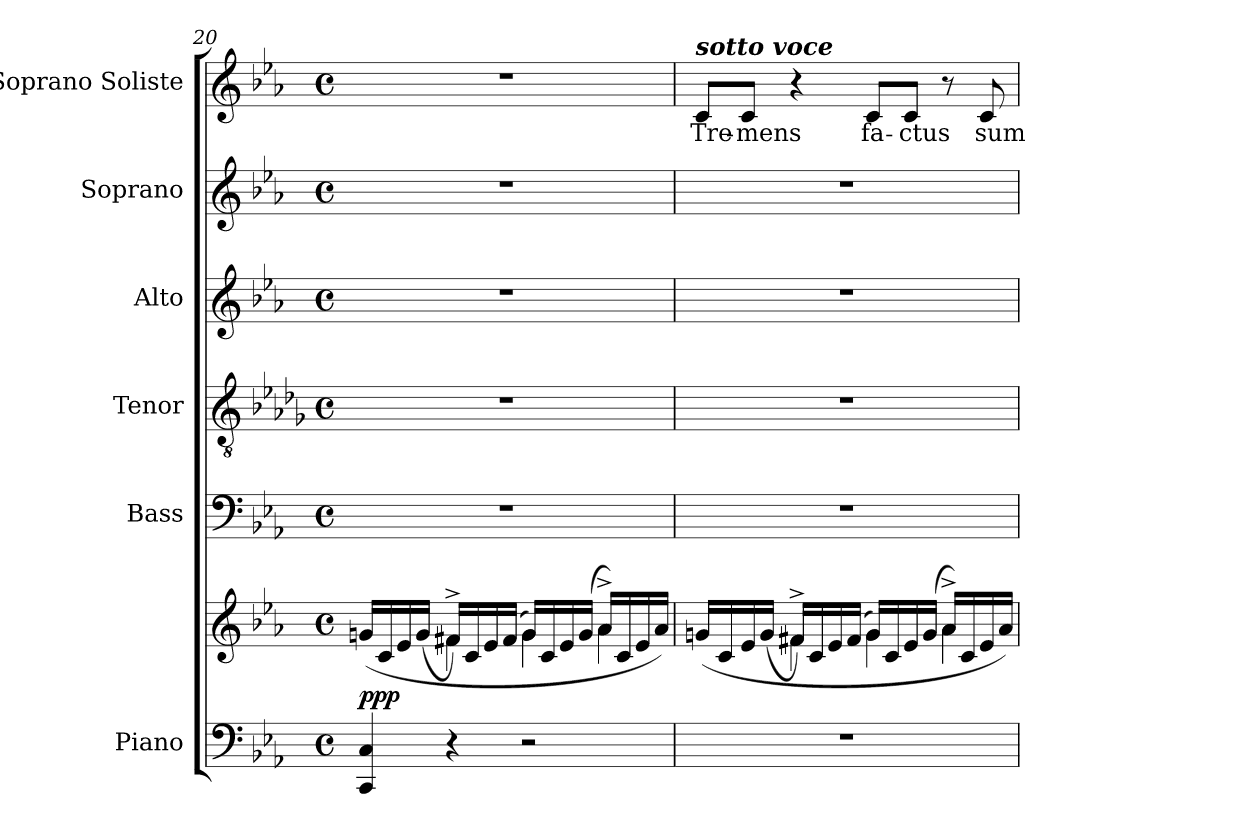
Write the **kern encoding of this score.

**kern	**kern	**dynam	**kern	**kern	**kern	**kern	**kern	**text
*part6	*part6	*part6	*part5	*part4	*part3	*part2	*part1	*part1
*staff7	*staff6	*staff6/7	*staff5	*staff4	*staff3	*staff2	*staff1	*staff1
*I"Piano	*	*	*I"Bass	*I"Tenor	*I"Alto	*I"Soprano	*I"Soprano Soliste	*
*I'Pno.	*	*	*I'B.	*I'T.	*I'A.	*I'S.	*	*
*clefF4	*clefG2	*	*clefF4	*clefGv2	*clefG2	*clefG2	*clefG2	*
*	*	*	*	*ITrd8c14	*	*	*	*
*k[b-e-a-]	*k[b-e-a-]	*	*k[b-e-a-]	*k[b-e-a-d-g-]	*k[b-e-a-]	*k[b-e-a-]	*k[b-e-a-]	*
*M4/4	*M4/4	*	*M4/4	*M4/4	*M4/4	*M4/4	*M4/4	*
*met(c)	*met(c)	*	*met(c)	*met(c)	*met(c)	*met(c)	*met(c)	*
=20	=20	=20	=20	=20	=20	=20	=20	=20
*	*^	*	*	*	*	*	*	*
!	!	!	!LO:DY:a=2	!	!	!	!	!	!
4CC/ 4C/	(16gn/LL	4ryy	ppp	1r	1r	1r	1r	1r	.
.	16c/	.	.	.	.	.	.	.	.
.	16e-/	.	.	.	.	.	.	.	.
.	(16g/JJ	.	.	.	.	.	.	.	.
4r	16f#X^/LL)	4f#\	.	.	.	.	.	.	.
.	16c/	.	.	.	.	.	.	.	.
.	16e-/	.	.	.	.	.	.	.	.
.	(16f#/JJ	.	.	.	.	.	.	.	.
2r	16g/LL)	4g\	.	.	.	.	.	.	.
.	16c/	.	.	.	.	.	.	.	.
.	16e-/	.	.	.	.	.	.	.	.
.	(16g/JJ	.	.	.	.	.	.	.	.
.	16a-^/LL)	4a-\	.	.	.	.	.	.	.
.	16c/	.	.	.	.	.	.	.	.
.	16e-/	.	.	.	.	.	.	.	.
.	16a-/JJ)	.	.	.	.	.	.	.	.
=21	=21	=21	=21	=21	=21	=21	=21	=21	=21
!	!	!	!	!	!	!	!	!LO:TX:a:Bi:t=sotto voce	!
1r	(16gn/LL	4ryy	.	1r	1r	1r	1r	8c/L	Tre-
.	16c/	.	.	.	.	.	.	.	.
.	16e-/	.	.	.	.	.	.	8c/J	-mens
.	(16g/JJ	.	.	.	.	.	.	.	.
.	16f#X^/LL)	4f#\	.	.	.	.	.	4r	.
.	16c/	.	.	.	.	.	.	.	.
.	16e-/	.	.	.	.	.	.	.	.
.	(16f#/JJ	.	.	.	.	.	.	.	.
.	16g/LL)	4g\	.	.	.	.	.	8c/L	fa-
.	16c/	.	.	.	.	.	.	.	.
.	16e-/	.	.	.	.	.	.	8c/J	-ctus
.	(16g/JJ	.	.	.	.	.	.	.	.
.	16a-^/LL)	4a-\	.	.	.	.	.	8r	.
.	16c/	.	.	.	.	.	.	.	.
.	16e-/	.	.	.	.	.	.	8c/	sum
.	16a-/JJ)	.	.	.	.	.	.	.	.
*	*v	*v	*	*	*	*	*	*	*
=	=	=	=	=	=	=	=	=
*-	*-	*-	*-	*-	*-	*-	*-	*-
